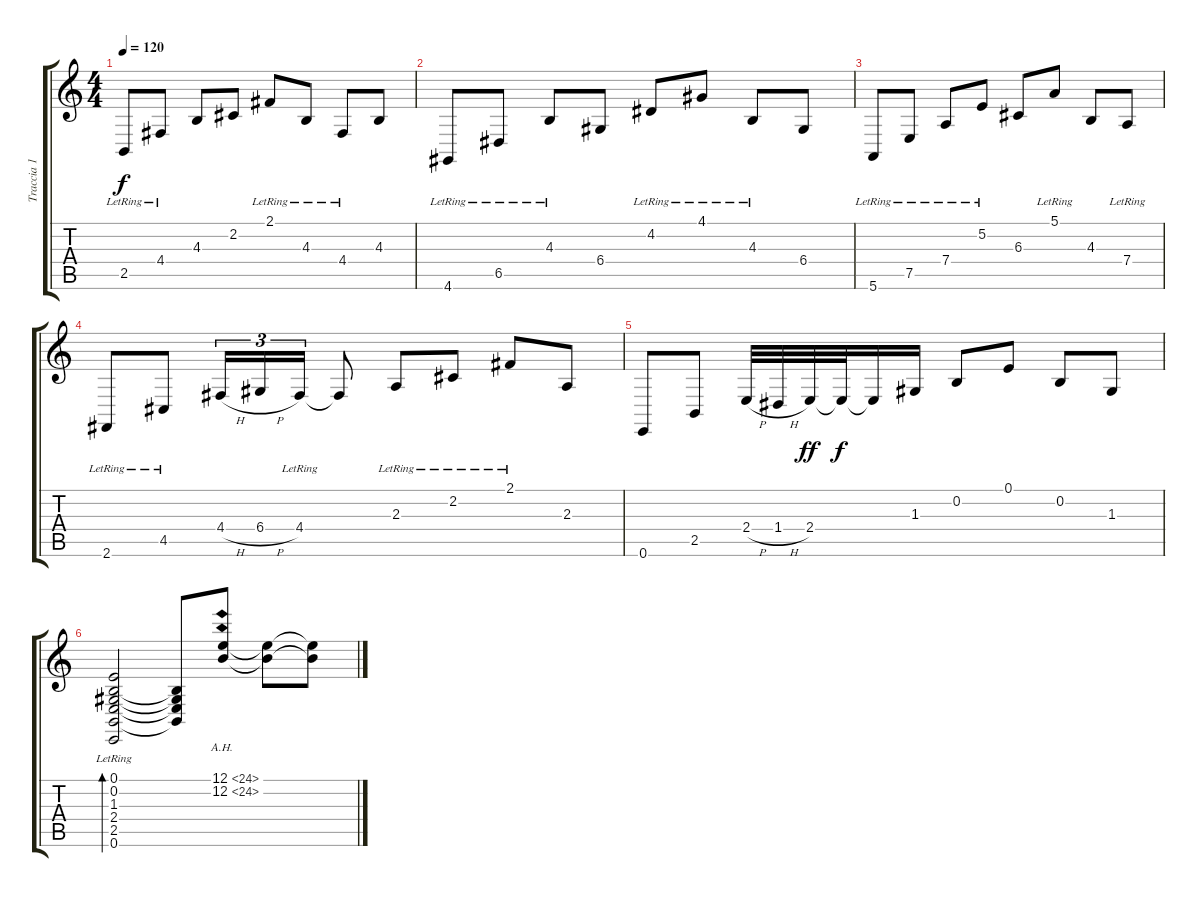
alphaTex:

\track ("Traccia 1" "Traccia 1") {instrument acousticgrandpiano}
\staff {score tabs}
\tuning (E4 B3 G3 D3 A2 E2) {hide}
\ts (4 4)
\tempo 120
\clef g2
\ks c
2.5{lr}.8{dy f} 4.4{lr}.8 4.3.8 2.2.8 2.1{lr}.8 4.3{lr}.8 4.4{lr}.8 4.3.8 |
4.6{lr}.8 6.5{lr}.8 4.3{lr}.8 6.4.8 4.2{lr}.8 4.1{lr}.8 4.3{lr}.8 6.4.8 |
5.6{lr}.8 7.5{lr}.8 7.4{lr}.8 5.2{lr}.8 6.3.8 5.1{lr}.8 4.3.8 7.4{lr}.8 |
2.6{lr}.8 4.5{lr}.8 4.4{h}.16{tu (3 2)} 6.4{h}.16{tu (3 2)} 4.4{lr}.16{tu (3 2)} 4.4{t}.8 2.3{lr}.8 2.2{lr}.8 2.1{lr}.8 2.3.8 |
0.6.8 2.5.8 2.4{h}.32 1.4{h}.32 2.4.32{dy ff} 2.4{t}.32{dy f} 2.4{t}.16 1.3.16 0.2.8 0.1.8 0.2.8 1.3.8 |
(0.1{lr} 0.2{lr} 1.3{lr} 2.4{lr} 2.5{lr} 0.6{lr}).2{bd 480} (0.2{t} 1.3{t} 2.4{t} 2.5{t}).8 (12.1{ah 12} 12.2{ah 12}).8 (12.1{t} 12.2{t}).8 (12.1{t} 12.2{t}).8
